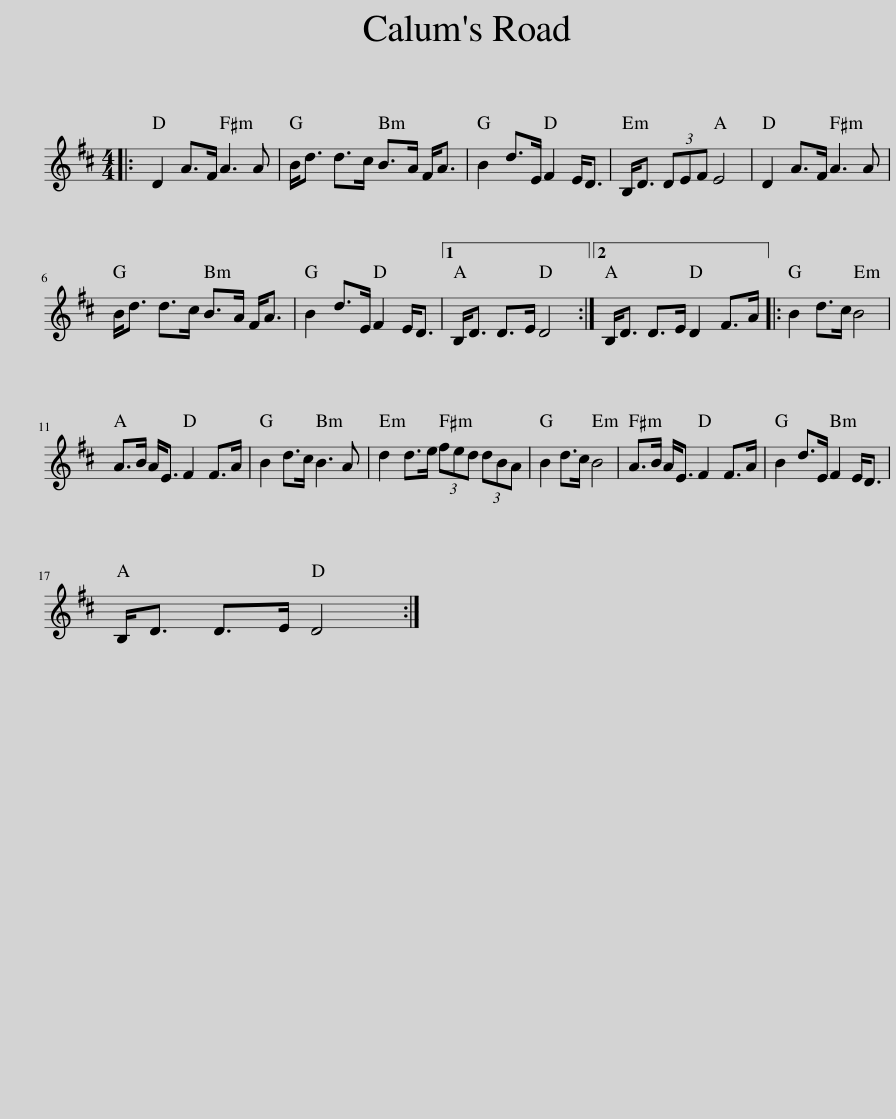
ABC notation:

X:1
L:1/8
M:4/4
I:linebreak $
K:D
V:1 treble
V:1
|: D2 A>F A3 A | B<d d>c B>A F<A | B2 d>E F2 E<D | B,<D (3DEF E4 | D2 A>F A3 A |$ %5
 B<d d>c B>A F<A | B2 d>E F2 E<D |1 B,<D D>E D4 :|2 B,<D D>E D2 F>A |: B2 d>c B4 |$ %10
 A>B A<E F2 F>A | B2 d>c B3 A | d2 d>e (3fed (3dBA | B2 d>c B4 | A>B A<E F2 F>A | %15
 B2 d>E F2 E<D |$ B,<D D>E D4 :| %17
